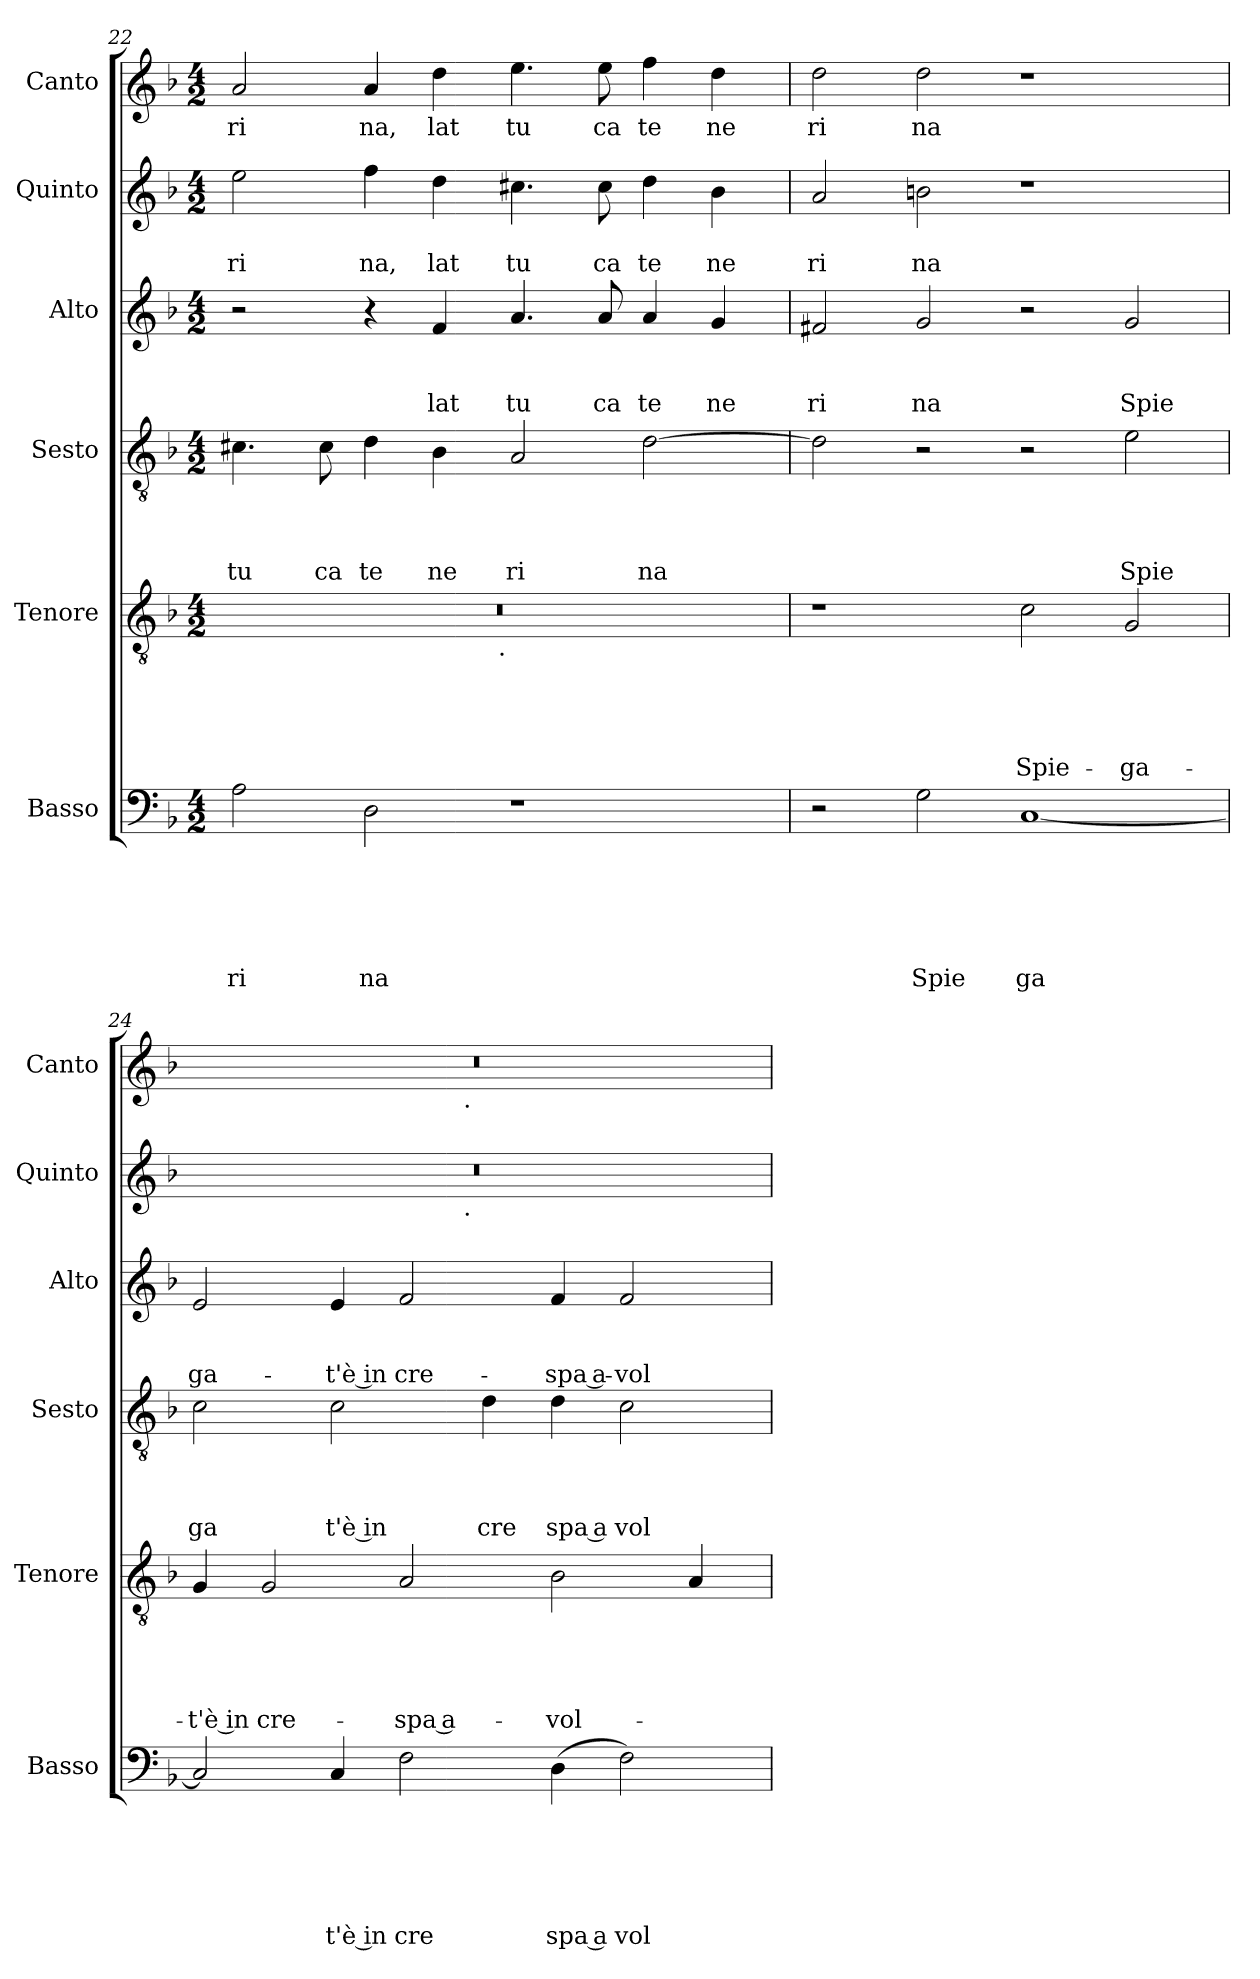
**kern	**text	**text	**text	**text	**text	**text	**kern	**text	**text	**text	**text	**text	**kern	**text	**text	**text	**text	**kern	**text	**text	**text	**kern	**text	**text	**kern	**text
*part6	*part6	*part6	*part6	*part6	*part6	*part6	*part5	*part5	*part5	*part5	*part5	*part5	*part4	*part4	*part4	*part4	*part4	*part3	*part3	*part3	*part3	*part2	*part2	*part2	*part1	*part1
*staff6	*staff6	*staff6	*staff6	*staff6	*staff6	*staff6	*staff5	*staff5	*staff5	*staff5	*staff5	*staff5	*staff4	*staff4	*staff4	*staff4	*staff4	*staff3	*staff3	*staff3	*staff3	*staff2	*staff2	*staff2	*staff1	*staff1
*I"Basso	*	*	*	*	*	*	*I"Tenore	*	*	*	*	*	*I"Sesto	*	*	*	*	*I"Alto	*	*	*	*I"Quinto	*	*	*I"Canto	*
*I'Basso	*	*	*	*	*	*	*I'Tenore	*	*	*	*	*	*I'Sesto	*	*	*	*	*I'Alto	*	*	*	*I'Quinto	*	*	*I'Canto	*
*clefF4	*	*	*	*	*	*	*clefGv2	*	*	*	*	*	*clefGv2	*	*	*	*	*clefG2	*	*	*	*clefG2	*	*	*clefG2	*
*k[b-]	*	*	*	*	*	*	*k[b-]	*	*	*	*	*	*k[b-]	*	*	*	*	*k[b-]	*	*	*	*k[b-]	*	*	*k[b-]	*
*F:	*	*	*	*	*	*	*F:	*	*	*	*	*	*F:	*	*	*	*	*F:	*	*	*	*F:	*	*	*F:	*
*M4/2	*	*	*	*	*	*	*M4/2	*	*	*	*	*	*M4/2	*	*	*	*	*M4/2	*	*	*	*M4/2	*	*	*M4/2	*
=22	=22	=22	=22	=22	=22	=22	=22	=22	=22	=22	=22	=22	=22	=22	=22	=22	=22	=22	=22	=22	=22	=22	=22	=22	=22	=22
!	!	!	!	!	!	!LO:LY:b	!	!	!	!	!	!	!	!	!	!	!LO:LY:b	!	!	!	!	!	!	!LO:LY:b	!	!LO:LY:b
*	*	*	*	*	*	*	*^	*	*	*	*	*	*	*	*	*	*	*	*	*	*	*	*	*	*	*
2A\	.	.	.	.	.	ri	0r	2ryy	.	.	.	.	.	4.c#X\	.	.	.	tu	2r	.	.	.	2ee\	.	ri	2a/	ri
!	!	!	!	!	!	!	!	!	!	!	!	!	!	!	!	!	!	!LO:LY:b	!	!	!	!	!	!	!	!	!
.	.	.	.	.	.	.	.	.	.	.	.	.	.	8c#\	.	.	.	ca	.	.	.	.	.	.	.	.	.
!	!	!	!	!	!	!LO:LY:b	!	!	!	!	!	!	!	!	!	!	!	!LO:LY:b	!	!	!	!	!	!	!LO:LY:b	!	!LO:LY:b
2D\	.	.	.	.	.	na	.	4ryy	.	.	.	.	.	4d\	.	.	.	te	4r	.	.	.	4ff\	.	na,	4a/	na,
!	!	!	!	!	!	!	!	!	!	!	!	!	!	!	!	!	!	!LO:LY:b	!	!	!	!LO:LY:b	!	!	!LO:LY:b	!	!LO:LY:b
.	.	.	.	.	.	.	.	8...ryy	.	.	.	.	.	4B-\	.	.	.	ne	4f/	.	.	lat	4dd\	.	lat	4dd\	lat
!	!	!	!	!	!	!	!	!LO:TX:b:t=.	!	!	!	!	!	!	!	!	!	!	!	!	!	!	!	!	!	!	!
.	.	.	.	.	.	.	.	1ryy	.	.	.	.	.	.	.	.	.	.	.	.	.	.	.	.	.	.	.
!	!	!	!	!	!	!	!	!	!	!	!	!	!	!	!	!	!	!LO:LY:b	!	!	!	!LO:LY:b	!	!	!LO:LY:b	!	!LO:LY:b
1r	.	.	.	.	.	.	.	.	.	.	.	.	.	2A/	.	.	.	ri	4.a/	.	.	tu	4.cc#X\	.	tu	4.ee\	tu
!	!	!	!	!	!	!	!	!	!	!	!	!	!	!	!	!	!	!	!	!	!	!LO:LY:b	!	!	!LO:LY:b	!	!LO:LY:b
.	.	.	.	.	.	.	.	.	.	.	.	.	.	.	.	.	.	.	8a/	.	.	ca	8cc#\	.	ca	8ee\	ca
!	!	!	!	!	!	!	!	!	!	!	!	!	!	!	!	!	!	!LO:LY:b	!	!	!	!LO:LY:b	!	!	!LO:LY:b	!	!LO:LY:b
.	.	.	.	.	.	.	.	.	.	.	.	.	.	[>2d\	.	.	.	na	4a/	.	.	te	4dd\	.	te	4ff\	te
!	!	!	!	!	!	!	!	!	!	!	!	!	!	!	!	!	!	!	!	!	!	!LO:LY:b	!	!	!LO:LY:b	!	!LO:LY:b
.	.	.	.	.	.	.	.	.	.	.	.	.	.	.	.	.	.	.	4g/	.	.	ne	4b-\	.	ne	4dd\	ne
.	.	.	.	.	.	.	.	64ryy	.	.	.	.	.	.	.	.	.	.	.	.	.	.	.	.	.	.	.
=23	=23	=23	=23	=23	=23	=23	=23	=23	=23	=23	=23	=23	=23	=23	=23	=23	=23	=23	=23	=23	=23	=23	=23	=23	=23	=23	=23
!	!	!	!	!	!	!	!	!	!	!	!	!	!	!	!	!	!	!	!	!	!	!LO:LY:b	!	!	!LO:LY:b	!	!LO:LY:b
*	*	*	*	*	*	*	*v	*v	*	*	*	*	*	*	*	*	*	*	*	*	*	*	*	*	*	*	*
2r	.	.	.	.	.	.	1r	.	.	.	.	.	2d\]	.	.	.	.	2f#X/	.	.	ri	2a/	.	ri	2dd\	ri
!	!	!	!	!	!	!LO:LY:b	!	!	!	!	!	!	!	!	!	!	!	!	!	!	!LO:LY:b	!	!	!LO:LY:b	!	!LO:LY:b
2G\	.	.	.	.	.	Spie	.	.	.	.	.	.	2r	.	.	.	.	2g/	.	.	na	2bn\	.	na	2dd\	na
!	!	!	!	!	!	!LO:LY:b	!	!	!	!	!	!LO:LY:b	!	!	!	!	!	!	!	!	!	!	!	!	!	!
[<1C	.	.	.	.	.	ga	2c\	.	.	.	.	Spie-	2r	.	.	.	.	2r	.	.	.	1r	.	.	1r	.
!	!	!	!	!	!	!	!	!	!	!	!	!LO:LY:b	!	!	!	!	!LO:LY:b	!	!	!	!LO:LY:b	!	!	!	!	!
.	.	.	.	.	.	.	2G/	.	.	.	.	-ga-	2e\	.	.	.	Spie	2g/	.	.	Spie	.	.	.	.	.
!!LO:LB:g=z
=24	=24	=24	=24	=24	=24	=24	=24	=24	=24	=24	=24	=24	=24	=24	=24	=24	=24	=24	=24	=24	=24	=24	=24	=24	=24	=24
!	!	!	!	!	!	!	!	!	!	!	!	!LO:LY:b:rj	!	!	!	!	!LO:LY:b	!	!	!	!LO:LY:b	!	!	!	!	!
*	*	*	*	*	*	*	*	*	*	*	*	*	*	*	*	*	*	*	*	*	*	*^	*	*	*^	*
2C/]	.	.	.	.	.	.	4G/	.	.	.	.	-t'è in	2c\	.	.	.	ga	2e/	.	.	ga-	0r	2ryy	.	.	0r	2ryy	.
!	!	!	!	!	!	!	!	!	!	!	!	!LO:LY:b	!	!	!	!	!	!	!	!	!	!	!	!	!	!	!	!
.	.	.	.	.	.	.	2G/	.	.	.	.	cre-	.	.	.	.	.	.	.	.	.	.	.	.	.	.	.	.
!	!	!	!	!	!	!LO:LY:b:rj	!	!	!	!	!	!	!	!	!	!	!LO:LY:b:rj	!	!	!	!LO:LY:b:rj	!	!	!	!	!	!	!
4C/	.	.	.	.	.	t'è in	.	.	.	.	.	.	2c\	.	.	.	t'è in	4e/	.	.	-t'è in	.	4...ryy	.	.	.	4...ryy	.
!	!	!	!	!	!	!LO:LY:b	!	!	!	!	!	!LO:LY:b:rj	!	!	!	!	!	!	!	!	!LO:LY:b	!	!	!	!	!	!	!
2F\	.	.	.	.	.	cre	2A/	.	.	.	.	-spa a-	.	.	.	.	.	2f/	.	.	cre-	.	.	.	.	.	.	.
!	!	!	!	!	!	!	!	!	!	!	!	!	!	!	!	!	!	!	!	!	!	!	!	!	!	!	!LO:TX:b:t=.	!
!	!	!	!	!	!	!	!	!	!	!	!	!	!	!	!	!	!	!	!	!	!	!	!LO:TX:b:t=.	!	!	!	!	!
.	.	.	.	.	.	.	.	.	.	.	.	.	.	.	.	.	.	.	.	.	.	.	1ryy	.	.	.	1ryy	.
!	!	!	!	!	!	!	!	!	!	!	!	!	!	!	!	!	!LO:LY:b	!	!	!	!	!	!	!	!	!	!	!
.	.	.	.	.	.	.	.	.	.	.	.	.	4d\	.	.	.	cre	.	.	.	.	.	.	.	.	.	.	.
!	!	!	!	!	!	!LO:LY:b:rj	!	!	!	!	!	!LO:LY:b	!	!	!	!	!LO:LY:b:rj	!	!	!	!LO:LY:b:rj	!	!	!	!	!	!	!
(<4D\	.	.	.	.	.	spa a	2B-\	.	.	.	.	-vol-	4d\	.	.	.	spa a	4f/	.	.	-spa a-	.	.	.	.	.	.	.
!	!	!	!	!	!	!LO:LY:b	!	!	!	!	!	!	!	!	!	!	!LO:LY:b	!	!	!	!LO:LY:b	!	!	!	!	!	!	!
2F\)	.	.	.	.	.	vol	.	.	.	.	.	.	(2c\	.	.	.	vol	2f/	.	.	-vol-	.	.	.	.	.	.	.
.	.	.	.	.	.	.	4A/	.	.	.	.	.	.	.	.	.	.	.	.	.	.	.	.	.	.	.	.	.
.	.	.	.	.	.	.	.	.	.	.	.	.	.	.	.	.	.	.	.	.	.	.	32ryy	.	.	.	32ryy	.
*	*	*	*	*	*	*	*	*	*	*	*	*	*	*	*	*	*	*	*	*	*	*v	*v	*	*	*	*	*
*	*	*	*	*	*	*	*	*	*	*	*	*	*	*	*	*	*	*	*	*	*	*	*	*	*v	*v	*
=	=	=	=	=	=	=	=	=	=	=	=	=	=	=	=	=	=	=	=	=	=	=	=	=	=	=
*-	*-	*-	*-	*-	*-	*-	*-	*-	*-	*-	*-	*-	*-	*-	*-	*-	*-	*-	*-	*-	*-	*-	*-	*-	*-	*-
